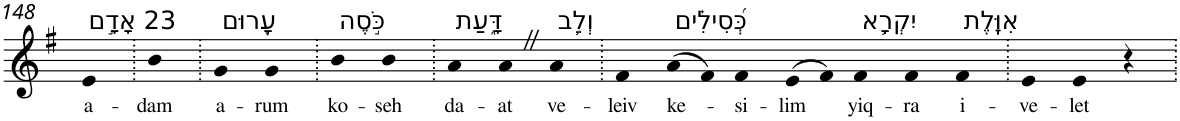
**kern	**text
*part1	*part1
*staff1	*staff1
*I"Piano	*
*I'Pno	*
!!LO:PB:g=z
*clefG2	*
*k[f#]	*
*G:	*
=148	=148
!LO:TX:a:t=23 אָדָ֣ם	!
!	!LO:LY:b
4e	a-
=149.	=149.
!	!LO:LY:b
4b	-dam
=150.	=150.
!LO:TX:a:t=עָ֭רוּם	!
!	!LO:LY:b
4g	a-
!	!LO:LY:b
4g	-rum
=151.	=151.
!LO:TX:a:t=כֹּ֣סֶה	!
!	!LO:LY:b
4b	ko-
!	!LO:LY:b
4b	-seh
=152.	=152.
!LO:TX:a:t=דָּ֑עַת	!
!	!LO:LY:b
4a	da-
!	!LO:LY:b
4aZ	-at
!LO:TX:a:t=וְלֵ֥ב	!
!	!LO:LY:b
4a	ve-
=153.	=153.
!	!LO:LY:b
4f#	-leiv
!LO:TX:a:t=כְּ֝סִילִ֗ים	!
!	!LO:LY:b
(>8a	ke-
8f#)	.
!	!LO:LY:b
4f#	-si-
!	!LO:LY:b
(>8e	-lim
8f#)	.
!LO:TX:a:t=יִקְרָ֥א	!
!	!LO:LY:b
4f#	yiq-
!	!LO:LY:b
4f#	-ra
!LO:TX:a:t=אִוֶּֽלֶת	!
!	!LO:LY:b
4f#	i-
=154.	=154.
!	!LO:LY:b
4e	-ve-
!	!LO:LY:b
4e	-let
4r	.
=.	=.
*-	*-
